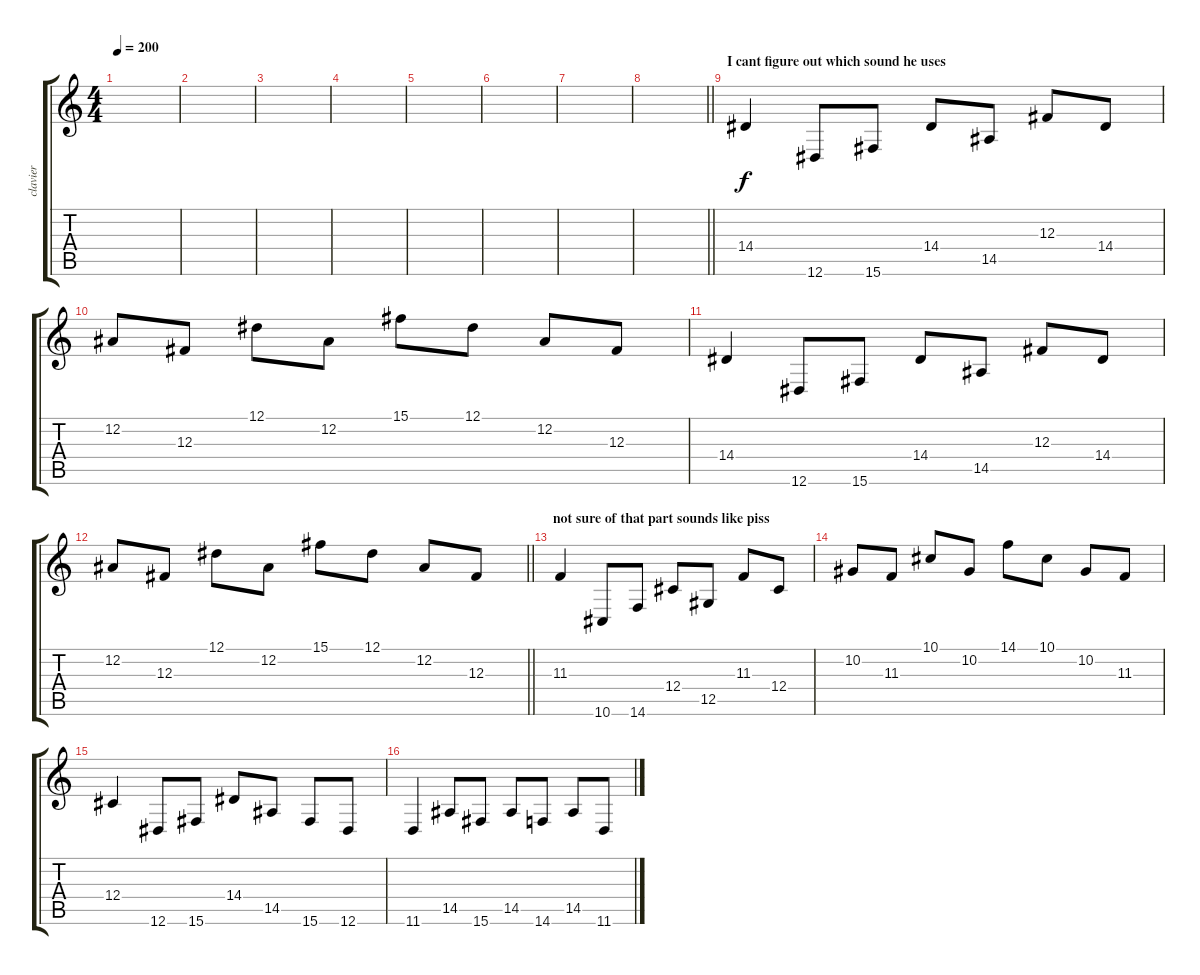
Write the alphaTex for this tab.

\track ("clavier" "clavier") {instrument lead1square}
\staff {score tabs}
\tuning (Eb4 Bb3 Gb3 Db3 Ab2 Eb2) {hide}
\ts (4 4)
\tempo 200
\clef g2
\ks c
|
|
|
|
|
|
|
\barLineRight lightlight
|
\section ("" "I cant figure out which sound he uses")
14.4.4 12.6.8 15.6.8 14.4.8 14.5.8 12.3.8 14.4.8 |
12.2.8 12.3.8 12.1.8 12.2.8 15.1.8 12.1.8 12.2.8 12.3.8 |
14.4.4 12.6.8 15.6.8 14.4.8 14.5.8 12.3.8 14.4.8 |
\barLineRight lightlight
12.2.8 12.3.8 12.1.8 12.2.8 15.1.8 12.1.8 12.2.8 12.3.8 |
\section ("" "not sure of that part sounds like piss")
11.3.4 10.6.8 14.6.8 12.4.8 12.5.8 11.3.8 12.4.8 |
10.2.8 11.3.8 10.1.8 10.2.8 14.1.8 10.1.8 10.2.8 11.3.8 |
12.4.4 12.6.8 15.6.8 14.4.8 14.5.8 15.6.8 12.6.8 |
11.6.4 14.5.8 15.6.8 14.5.8 14.6.8 14.5.8 11.6.8
